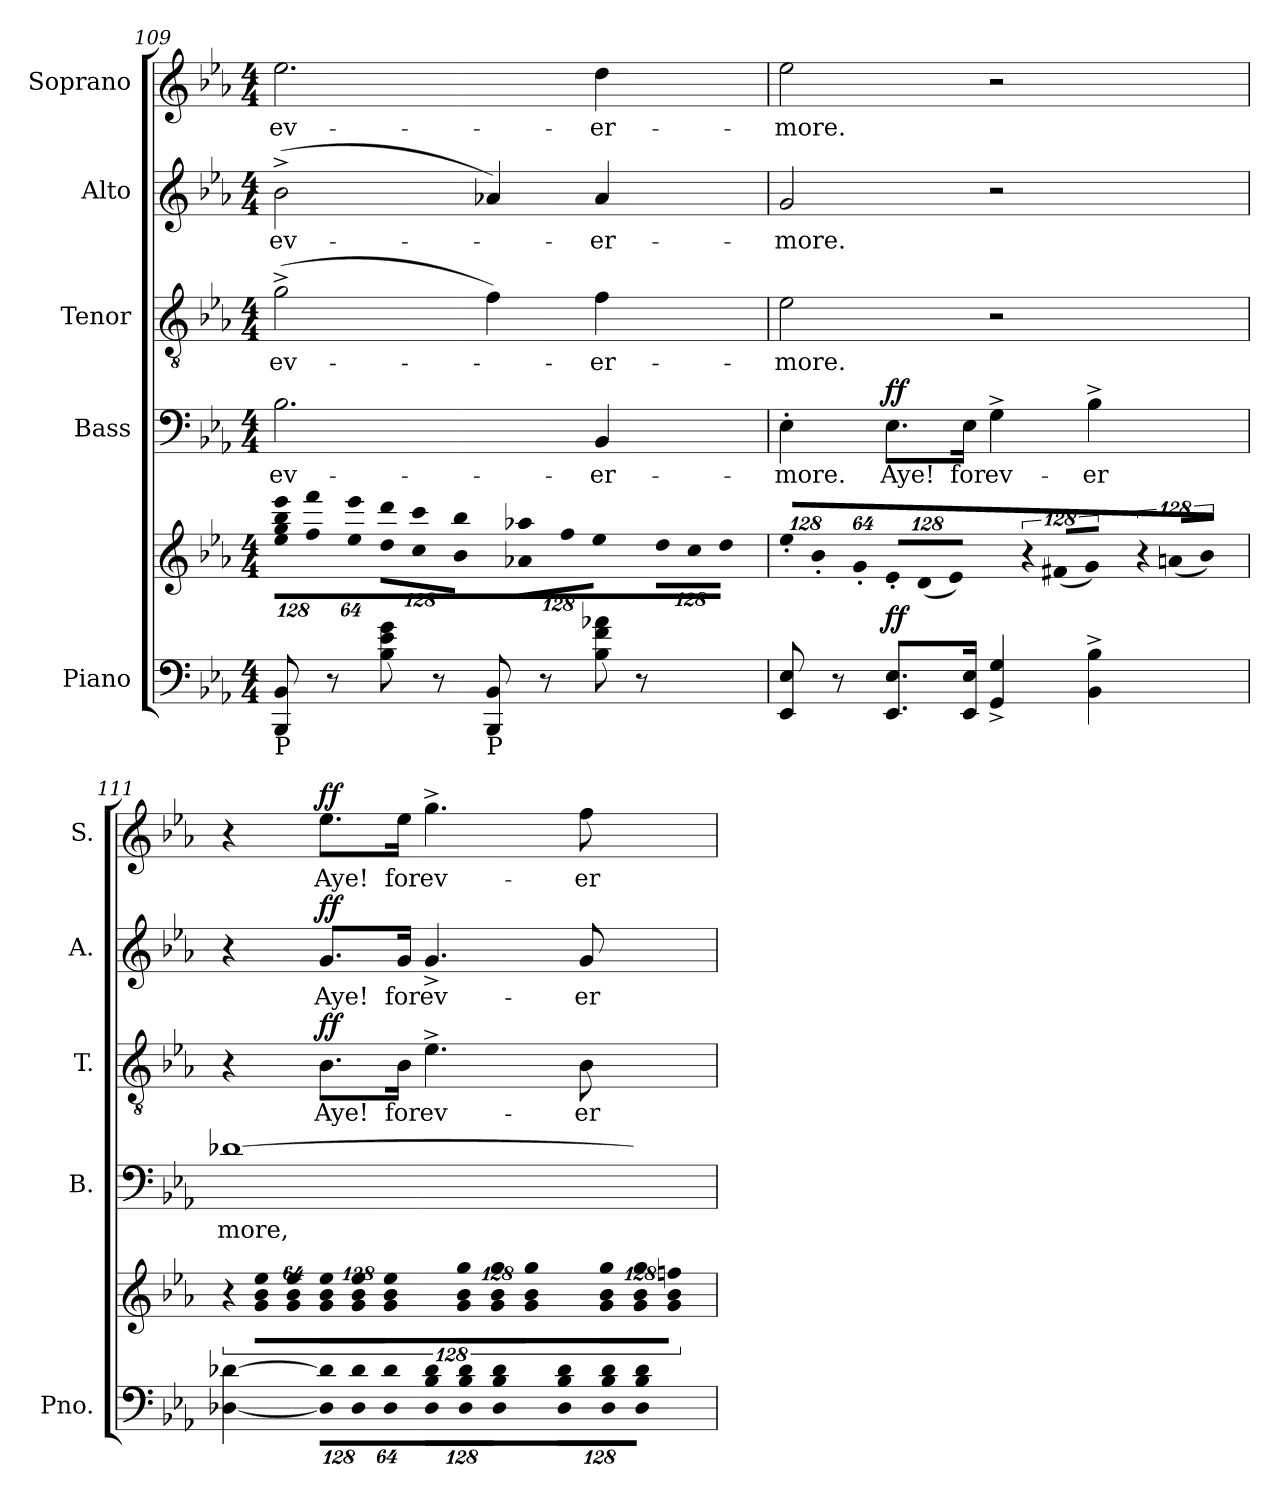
**kern	**kern	**dynam	**kern	**text	**dynam	**kern	**text	**dynam	**kern	**text	**dynam	**kern	**text	**dynam
*part5	*part5	*part5	*part4	*part4	*part4	*part3	*part3	*part3	*part2	*part2	*part2	*part1	*part1	*part1
*staff6	*staff5	*staff5/6	*staff4	*staff4	*staff4	*staff3	*staff3	*staff3	*staff2	*staff2	*staff2	*staff1	*staff1	*staff1
*I"Piano	*	*	*I"Bass	*	*	*I"Tenor	*	*	*I"Alto	*	*	*I"Soprano	*	*
*I'Pno.	*	*	*I'B.	*	*	*I'T.	*	*	*I'A.	*	*	*I'S.	*	*
*clefF4	*clefG2	*	*clefF4	*	*	*clefGv2	*	*	*clefG2	*	*	*clefG2	*	*
*	*	*	*	*	*	*ITrd7c12	*	*	*	*	*	*	*	*
*k[b-e-a-]	*k[b-e-a-]	*	*k[b-e-a-]	*	*	*k[b-e-a-]	*	*	*k[b-e-a-]	*	*	*k[b-e-a-]	*	*
*E-:	*E-:	*	*E-:	*	*	*E-:	*	*	*E-:	*	*	*E-:	*	*
*M4/4	*M4/4	*	*M4/4	*	*	*M4/4	*	*	*M4/4	*	*	*M4/4	*	*
*	*Xbrackettup	*	*	*	*	*	*	*	*	*	*	*	*	*
=109	=109	=109	=109	=109	=109	=109	=109	=109	=109	=109	=109	=109	=109	=109
!	!LO:N:vis=8	!	!	!	!	!	!	!	!	!	!	!	!	!
!	!	!	!	!LO:LY:b:color=#000000	!	!	!	!	!	!	!	!	!	!
!	!	!	!	!	!	!	!LO:LY:b:color=#000000	!	!	!	!	!	!	!
!	!	!	!	!	!	!	!	!	!	!LO:LY:b:color=#000000	!	!	!	!
!LO:TX:b:t=P	!	!	!	!	!	!	!	!	!	!	!	!	!	!
!	!	!	!	!	!	!	!	!	!	!	!	!	!LO:LY:b:color=#000000	!
8BBB-i/ 8BB-i	1024%85ee-i\ 1024%85ggi 1024%85bb-i 1024%85eee-iL	.	2.B-i\	ev-	.	(2G^i\	ev-	.	(2b-^i\	ev-	.	2.ee-i\	ev-	.
!	!LO:N:vis=8	!	!	!	!	!	!	!	!	!	!	!	!	!
.	1024%85ffi\ 1024%85fffi	.	.	.	.	.	.	.	.	.	.	.	.	.
8r	.	.	.	.	.	.	.	.	.	.	.	.	.	.
!	!LO:N:vis=8	!	!	!	!	!	!	!	!	!	!	!	!	!
.	512%43ee-i\ 512%43eee-iJ	.	.	.	.	.	.	.	.	.	.	.	.	.
!	!LO:N:vis=8	!	!	!	!	!	!	!	!	!	!	!	!	!
8B-i\ 8e-i 8gi	1024%85ddi\ 1024%85dddiL	.	.	.	.	.	.	.	.	.	.	.	.	.
!	!LO:N:vis=8	!	!	!	!	!	!	!	!	!	!	!	!	!
.	1024%85cci\ 1024%85ccci	.	.	.	.	.	.	.	.	.	.	.	.	.
8r	.	.	.	.	.	.	.	.	.	.	.	.	.	.
!	!LO:N:vis=8	!	!	!	!	!	!	!	!	!	!	!	!	!
.	512%43b-i\ 512%43bb-iJ	.	.	.	.	.	.	.	.	.	.	.	.	.
!LO:TX:b:t=P	!	!	!	!	!	!	!	!	!	!	!	!	!	!
!	!LO:N:vis=8	!	!	!	!	!	!	!	!	!	!	!	!	!
8BBB-i/ 8BB-i	1024%85a-Xi\ 1024%85aa-XiL	.	.	.	.	4Fi\)	.	.	4a-Xi/)	.	.	.	.	.
!	!LO:N:vis=8	!	!	!	!	!	!	!	!	!	!	!	!	!
.	1024%85ffi\	.	.	.	.	.	.	.	.	.	.	.	.	.
8r	.	.	.	.	.	.	.	.	.	.	.	.	.	.
!	!LO:N:vis=8	!	!	!	!	!	!	!	!	!	!	!	!	!
.	512%43ee-i\J	.	.	.	.	.	.	.	.	.	.	.	.	.
!	!LO:N:vis=8	!	!	!	!	!	!	!	!	!	!	!	!	!
!	!	!	!	!LO:LY:b:color=#000000	!	!	!	!	!	!	!	!	!	!
!	!	!	!	!	!	!	!LO:LY:b:color=#000000	!	!	!	!	!	!	!
!	!	!	!	!	!	!	!	!	!	!LO:LY:b:color=#000000	!	!	!	!
!	!	!	!	!	!	!	!	!	!	!	!	!	!LO:LY:b:color=#000000	!
8B-i\ 8fi 8a-Xi	1024%85ddi\L	.	4BB-i/	-er-	.	4Fi\	-er-	.	4a-i/	-er-	.	4ddi\	-er-	.
!	!LO:N:vis=8	!	!	!	!	!	!	!	!	!	!	!	!	!
.	1024%85cci\	.	.	.	.	.	.	.	.	.	.	.	.	.
8r	.	.	.	.	.	.	.	.	.	.	.	.	.	.
!	!LO:N:vis=8	!	!	!	!	!	!	!	!	!	!	!	!	!
.	512%43ddi\J	.	.	.	.	.	.	.	.	.	.	.	.	.
!!LO:PB:g=z
=110	=110	=110	=110	=110	=110	=110	=110	=110	=110	=110	=110	=110	=110	=110
!	!LO:N:vis=8	!	!	!	!	!	!	!	!	!	!	!	!	!
!	!	!	!	!LO:LY:b:color=#000000	!	!	!	!	!	!	!	!	!	!
!	!	!	!	!	!	!	!LO:LY:b:color=#000000	!	!	!	!	!	!	!
!	!	!	!	!	!	!	!	!	!	!LO:LY:b:color=#000000	!	!	!	!
!	!	!	!	!	!	!	!	!	!	!	!	!	!LO:LY:b:color=#000000	!
8EE-i/ 8E-i	1024%85ee-'i\L	.	4E-'i\	-more.	.	2E-i\	-more.	.	2gi/	-more.	.	2ee-i\	-more.	.
!	!LO:N:vis=8	!	!	!	!	!	!	!	!	!	!	!	!	!
.	1024%85b-'i\	.	.	.	.	.	.	.	.	.	.	.	.	.
8r	.	.	.	.	.	.	.	.	.	.	.	.	.	.
!	!LO:N:vis=8	!	!	!	!	!	!	!	!	!	!	!	!	!
.	512%43g'i\J	.	.	.	.	.	.	.	.	.	.	.	.	.
!	!LO:N:vis=8	!	!	!	!	!	!	!	!	!	!	!	!	!
!	!	!	!	!LO:LY:b:color=#000000	!	!	!	!	!	!	!	!	!	!
8.EE-i/ 8.E-iL	1024%85e-'i/L	ff	8.E-i\L	Aye!	ff	.	.	.	.	.	.	.	.	.
!	!LO:N:vis=8	!	!	!	!	!	!	!	!	!	!	!	!	!
.	(1024%85di/	.	.	.	.	.	.	.	.	.	.	.	.	.
!	!LO:N:vis=8	!	!	!	!	!	!	!	!	!	!	!	!	!
.	512%43e-i/J)	.	.	.	.	.	.	.	.	.	.	.	.	.
!	!	!	!	!LO:LY:b:color=#000000	!	!	!	!	!	!	!	!	!	!
16EE-i/ 16E-iJk	.	.	16E-i\Jk	for	.	.	.	.	.	.	.	.	.	.
*	*brackettup	*	*	*	*	*	*	*	*	*	*	*	*	*
!	!LO:N:vis=8	!	!	!	!	!	!	!	!	!	!	!	!	!
!	!	!	!	!LO:LY:b:color=#000000	!	!	!	!	!	!	!	!	!	!
4GGi/^ 4Gi^	1024%85r	.	4G^i\	ev-	.	2r	.	.	2r	.	.	2r	.	.
!	!LO:N:vis=8	!	!	!	!	!	!	!	!	!	!	!	!	!
.	(1024%85f#Xi/L	.	.	.	.	.	.	.	.	.	.	.	.	.
!	!LO:N:vis=8	!	!	!	!	!	!	!	!	!	!	!	!	!
.	512%43gi/J)	.	.	.	.	.	.	.	.	.	.	.	.	.
!	!LO:N:vis=8	!	!	!	!	!	!	!	!	!	!	!	!	!
!	!	!	!	!LO:LY:b:color=#000000	!	!	!	!	!	!	!	!	!	!
4BB-i\^ 4B-i^	1024%85r	.	4B-^i\	-er	.	.	.	.	.	.	.	.	.	.
!	!LO:N:vis=8	!	!	!	!	!	!	!	!	!	!	!	!	!
.	(1024%85ani/L	.	.	.	.	.	.	.	.	.	.	.	.	.
!	!LO:N:vis=8	!	!	!	!	!	!	!	!	!	!	!	!	!
.	512%43b-i/J)	.	.	.	.	.	.	.	.	.	.	.	.	.
=111	=111	=111	=111	=111	=111	=111	=111	=111	=111	=111	=111	=111	=111	=111
!	!LO:N:vis=8	!	!	!	!	!	!	!	!	!	!	!	!	!
!	!	!	!	!LO:LY:b:color=#000000	!	!	!	!	!	!	!	!	!	!
[<4D-Xi\ [>4d-Xi	1024%85r	.	[>1d-Xi	more,	.	4r	.	.	4r	.	.	4r	.	.
!	!LO:N:vis=8	!	!	!	!	!	!	!	!	!	!	!	!	!
.	1024%85gi\ 1024%85b-i 1024%85ee-iL	.	.	.	.	.	.	.	.	.	.	.	.	.
!	!LO:N:vis=8	!	!	!	!	!	!	!	!	!	!	!	!	!
.	512%43gi\ 512%43b-i 512%43ee-iJ	.	.	.	.	.	.	.	.	.	.	.	.	.
*Xbrackettup	*	*	*	*	*	*	*	*	*	*	*	*	*	*
!LO:N:vis=8	!	!	!	!	!	!	!	!	!	!	!	!	!	!
*	*Xbrackettup	*	*	*	*	*	*	*	*	*	*	*	*	*
!	!LO:N:vis=8	!	!	!	!	!	!	!	!	!	!	!	!	!
!	!	!	!	!	!	!	!LO:LY:b:color=#000000	!	!	!	!	!	!	!
!	!	!	!	!	!	!	!	!	!	!LO:LY:b:color=#000000	!	!	!	!
!	!	!	!	!	!	!	!	!	!	!	!	!	!LO:LY:b:color=#000000	!
1024%85D-i\] 1024%85d-i]L	1024%85gi\ 1024%85b-i 1024%85ee-iL	.	.	.	.	8.BB-i\L	Aye!	ff	8.gi/L	Aye!	ff	8.ee-i\L	Aye!	ff
!LO:N:vis=8	!LO:N:vis=8	!	!	!	!	!	!	!	!	!	!	!	!	!
1024%85D-i\ 1024%85d-i	1024%85gi\ 1024%85b-i 1024%85ee-i	.	.	.	.	.	.	.	.	.	.	.	.	.
!LO:N:vis=8	!LO:N:vis=8	!	!	!	!	!	!	!	!	!	!	!	!	!
512%43D-i\ 512%43d-iJ	512%43gi\ 512%43b-i 512%43ee-iJ	.	.	.	.	.	.	.	.	.	.	.	.	.
!	!	!	!	!	!	!	!LO:LY:b:color=#000000	!	!	!	!	!	!	!
!	!	!	!	!	!	!	!	!	!	!LO:LY:b:color=#000000	!	!	!	!
!	!	!	!	!	!	!	!	!	!	!	!	!	!LO:LY:b:color=#000000	!
.	.	.	.	.	.	16BB-i\Jk	for	.	16gi/Jk	for	.	16ee-i\Jk	for	.
!LO:N:vis=8	!LO:N:vis=8	!	!	!	!	!	!	!	!	!	!	!	!	!
!	!	!	!	!	!	!	!LO:LY:b:color=#000000	!	!	!	!	!	!	!
!	!	!	!	!	!	!	!	!	!	!LO:LY:b:color=#000000	!	!	!	!
!	!	!	!	!	!	!	!	!	!	!	!	!	!LO:LY:b:color=#000000	!
1024%85D-i\ 1024%85B-i 1024%85d-iL	1024%85gi\ 1024%85b-i 1024%85ggiL	.	.	.	.	4.E-^i\	ev-	.	4.g^i/	ev-	.	4.gg^i\	ev-	.
!LO:N:vis=8	!LO:N:vis=8	!	!	!	!	!	!	!	!	!	!	!	!	!
1024%85D-i\ 1024%85B-i 1024%85d-i	1024%85gi\ 1024%85b-i 1024%85ggi	.	.	.	.	.	.	.	.	.	.	.	.	.
!LO:N:vis=8	!LO:N:vis=8	!	!	!	!	!	!	!	!	!	!	!	!	!
512%43D-i\ 512%43B-i 512%43d-iJ	512%43gi\ 512%43b-i 512%43ggiJ	.	.	.	.	.	.	.	.	.	.	.	.	.
!LO:N:vis=8	!LO:N:vis=8	!	!	!	!	!	!	!	!	!	!	!	!	!
1024%85D-i\ 1024%85B-i 1024%85d-iL	1024%85gi\ 1024%85b-i 1024%85ggiL	.	.	.	.	.	.	.	.	.	.	.	.	.
!LO:N:vis=8	!LO:N:vis=8	!	!	!	!	!	!	!	!	!	!	!	!	!
1024%85D-i\ 1024%85B-i 1024%85d-i	1024%85gi\ 1024%85b-i 1024%85ggi	.	.	.	.	.	.	.	.	.	.	.	.	.
!	!	!	!	!	!	!	!LO:LY:b:color=#000000	!	!	!	!	!	!	!
!	!	!	!	!	!	!	!	!	!	!LO:LY:b:color=#000000	!	!	!	!
!	!	!	!	!	!	!	!	!	!	!	!	!	!LO:LY:b:color=#000000	!
.	.	.	.	.	.	8BB-i\	-er-	.	8gi/	-er-	.	8ffi\	-er-	.
!LO:N:vis=8	!LO:N:vis=8	!	!	!	!	!	!	!	!	!	!	!	!	!
512%43D-i\ 512%43B-i 512%43d-iJ	512%43gi\ 512%43b-i 512%43ffniJ	.	.	.	.	.	.	.	.	.	.	.	.	.
=	=	=	=	=	=	=	=	=	=	=	=	=	=	=
*-	*-	*-	*-	*-	*-	*-	*-	*-	*-	*-	*-	*-	*-	*-
